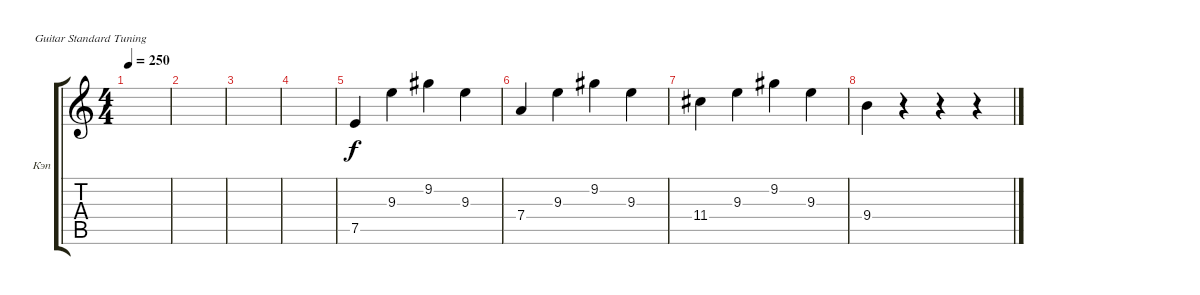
\defaultSystemsLayout 4
\bracketExtendMode groupsimilarinstruments
\firstSystemTrackNameOrientation horizontal
\otherSystemsTrackNameOrientation horizontal
\track ("Капуста" "Кэп") {instrument electricguitarclean}
\staff {score tabs}
\tuning (E4 B3 G3 D3 A2 E2)
\ts (4 4)
\tempo 250
\clef g2
\scale
0.333333
\ks c
|
\scale
0.333333 |
\scale
0.333333 |
\scale
0.333333 |
\scale
0.333333 7.5.4 9.3.4 9.2.4 9.3.4 |
\scale
0.333333 7.4.4 9.3.4 9.2.4 9.3.4 |
\scale
0.333333 11.4.4 9.3.4 9.2.4 9.3.4 |
\scale
0.333333 9.4.4 r.4 r.4 r.4 |
\scale
0.333333 |
\scale
0.333333 |
\scale
0.333333 |
\scale
0.333333 |
\scale
0.333333 |
\scale
0.333333 |
\scale
0.333333 |
\scale
0.333333
